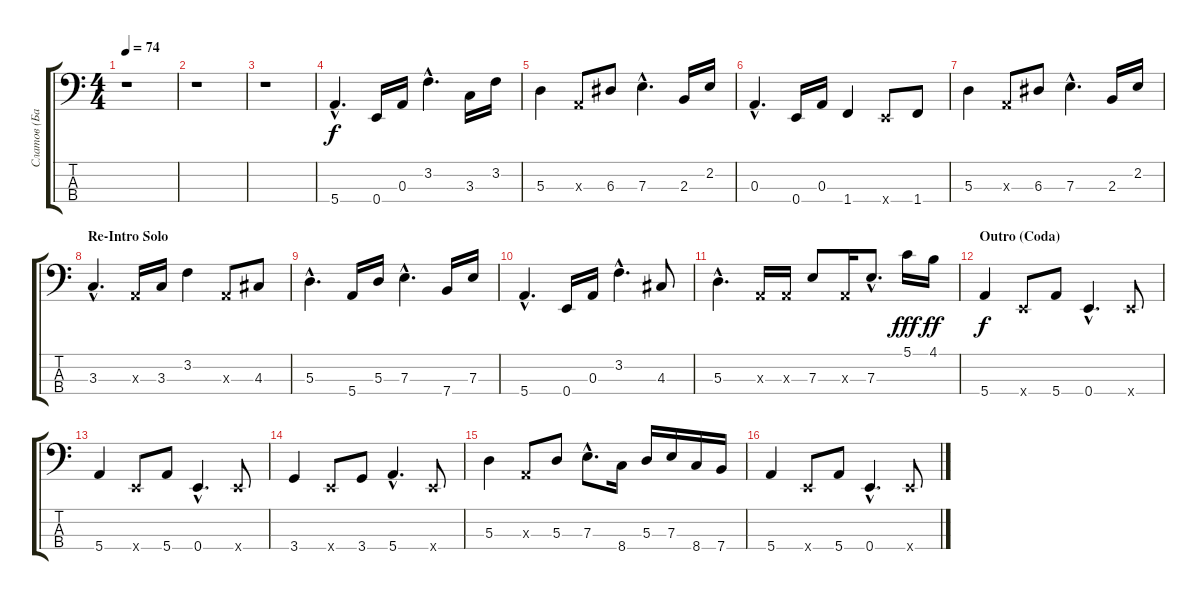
\track ("Слатов (Бас)" "Слатов (Ба") {instrument electricbassfinger}
\staff {score tabs}
\tuning (G2 D2 A1 E1) {hide}
\ts (4 4)
\tempo 74
\clef f4
\ks c
r.1{dy f} |
r.1 |
r.1 |
5.4{hac}.4{d} 0.4.16 0.3.16 3.2{hac}.4{d} 3.3.16 3.2.16 |
5.3.4 0.3{x}.8 6.3.8 7.3{hac}.4{d} 2.3.16 2.2.16 |
0.3{hac}.4{d} 0.4.16 0.3.16 1.4.4 0.4{x}.8 1.4.8 |
5.3.4 0.3{x}.8 6.3.8 7.3{hac}.4{d} 2.3.16 2.2.16 |
\section ("" "Re-Intro Solo")
3.3{hac}.4{d} 0.3{x}.16 3.3.16 3.2.4 0.3{x}.8 4.3.8 |
5.3{hac}.4{d} 5.4.16 5.3.16 7.3{hac}.4{d} 7.4.16 7.3.16 |
5.4{hac}.4{d} 0.4.16 0.3.16 3.2{hac}.4{d} 4.3.8 |
5.3{hac}.4{d} 0.3{x}.16 0.3{x}.16 7.3.8 0.3{x}.16 7.3{hac}.8{d} 5.1.16{dy fff} 4.1.16{dy ff} |
\section ("" "Outro (Coda)")
5.4.4{dy f} 0.4{x}.8 5.4.8 0.4{hac}.4{d} 0.4{x}.8 |
5.4.4 0.4{x}.8 5.4.8 0.4{hac}.4{d} 0.4{x}.8 |
3.4.4 0.4{x}.8 3.4.8 5.4{hac}.4{d} 0.4{x}.8 |
5.3.4 0.3{x}.8 5.3.8 7.3{hac}.8{d} 8.4.16 5.3.16 7.3.16 8.4.16 7.4.16 |
5.4.4 0.4{x}.8 5.4.8 0.4{hac}.4{d} 0.4{x}.8
